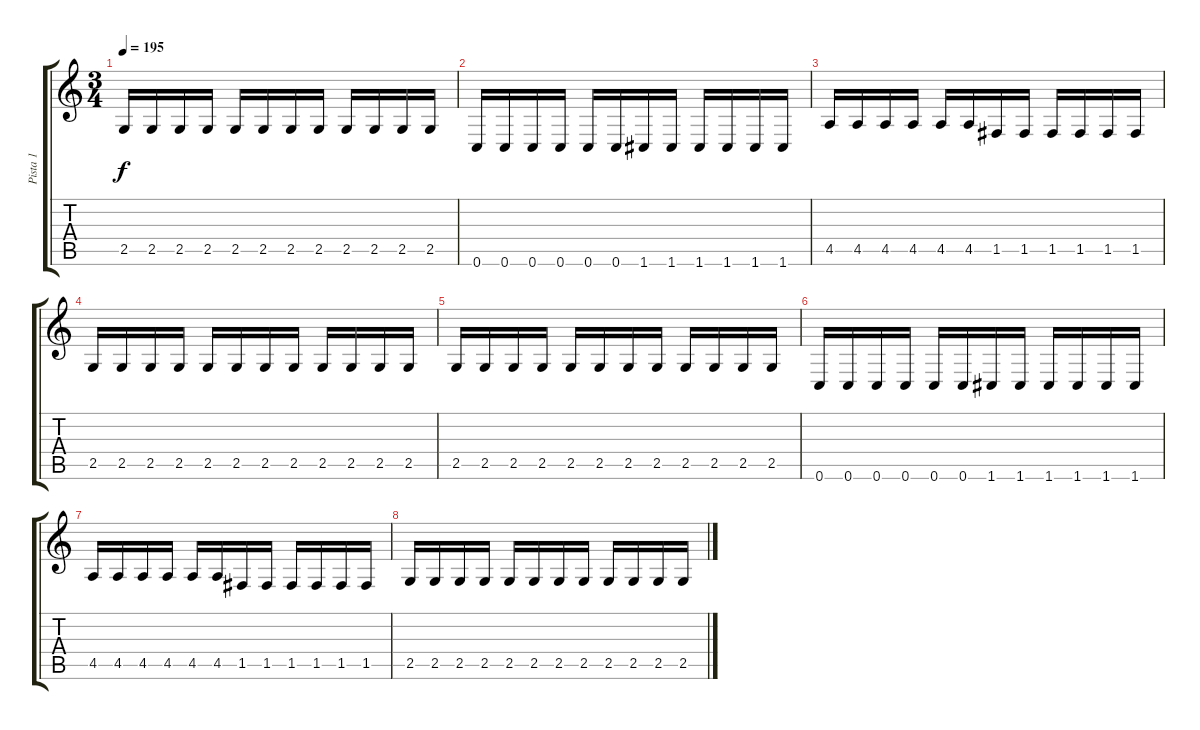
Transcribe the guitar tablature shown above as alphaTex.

\track ("Pista 1" "Pista 1") {instrument distortionguitar}
\staff {score tabs}
\tuning (C4 G3 Eb3 Bb2 F2 C2) {hide}
\ts (3 4)
\tempo 195
\clef g2
\ks c
2.5.16{dy f} 2.5.16 2.5.16 2.5.16 2.5.16 2.5.16 2.5.16 2.5.16 2.5.16 2.5.16 2.5.16 2.5.16 |
0.6.16 0.6.16 0.6.16 0.6.16 0.6.16 0.6.16 1.6.16 1.6.16 1.6.16 1.6.16 1.6.16 1.6.16 |
4.5.16 4.5.16 4.5.16 4.5.16 4.5.16 4.5.16 1.5.16 1.5.16 1.5.16 1.5.16 1.5.16 1.5.16 |
2.5.16 2.5.16 2.5.16 2.5.16 2.5.16 2.5.16 2.5.16 2.5.16 2.5.16 2.5.16 2.5.16 2.5.16 |
2.5.16 2.5.16 2.5.16 2.5.16 2.5.16 2.5.16 2.5.16 2.5.16 2.5.16 2.5.16 2.5.16 2.5.16 |
0.6.16 0.6.16 0.6.16 0.6.16 0.6.16 0.6.16 1.6.16 1.6.16 1.6.16 1.6.16 1.6.16 1.6.16 |
4.5.16 4.5.16 4.5.16 4.5.16 4.5.16 4.5.16 1.5.16 1.5.16 1.5.16 1.5.16 1.5.16 1.5.16 |
2.5.16 2.5.16 2.5.16 2.5.16 2.5.16 2.5.16 2.5.16 2.5.16 2.5.16 2.5.16 2.5.16 2.5.16
